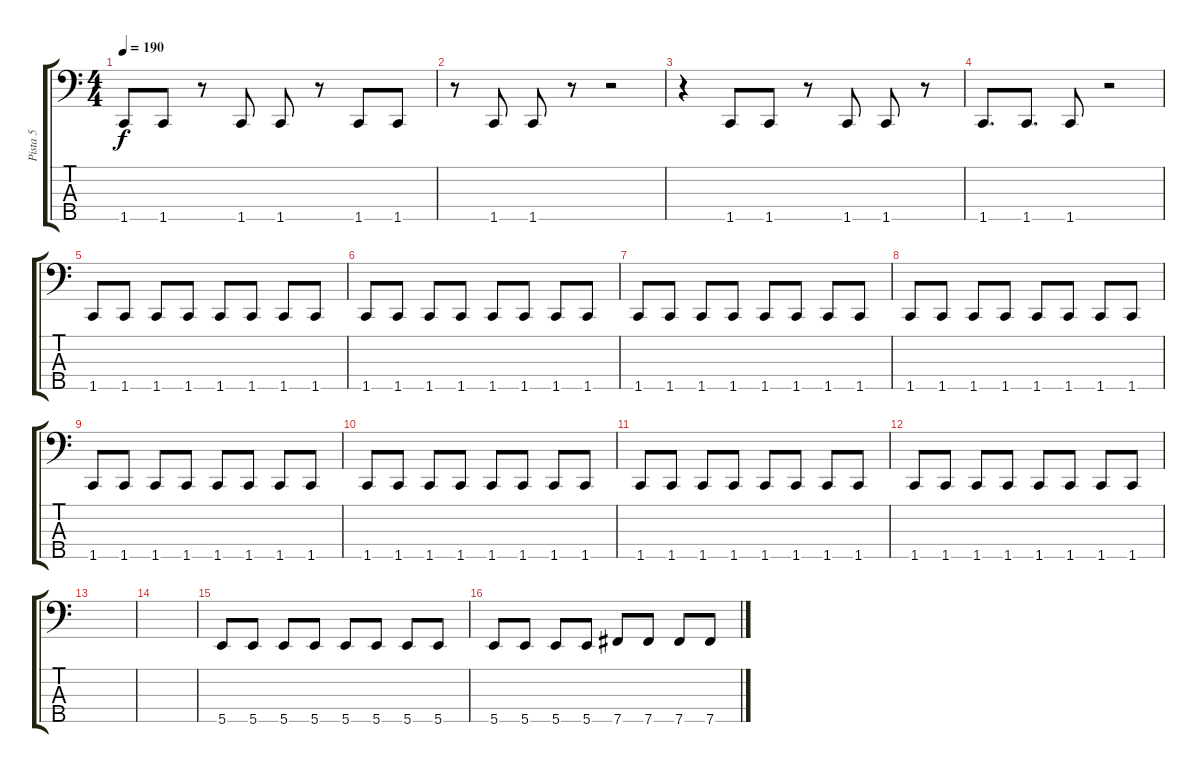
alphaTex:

\track ("Pista 5" "Pista 5") {instrument electricbasspick}
\staff {score tabs}
\tuning (Ab2 E2 B1 Gb1 B0) {hide}
\ts (4 4)
\tempo 190
\clef f4
\ks c
1.5.8{dy f} 1.5.8 r.8 1.5.8 1.5.8 r.8 1.5.8 1.5.8 |
r.8 1.5.8 1.5.8 r.8 r.2 |
r.4 1.5.8 1.5.8 r.8 1.5.8 1.5.8 r.8 |
1.5.8{d} 1.5.8{d} 1.5.8 r.2 |
1.5.8 1.5.8 1.5.8 1.5.8 1.5.8 1.5.8 1.5.8 1.5.8 |
1.5.8 1.5.8 1.5.8 1.5.8 1.5.8 1.5.8 1.5.8 1.5.8 |
1.5.8 1.5.8 1.5.8 1.5.8 1.5.8 1.5.8 1.5.8 1.5.8 |
1.5.8 1.5.8 1.5.8 1.5.8 1.5.8 1.5.8 1.5.8 1.5.8 |
1.5.8 1.5.8 1.5.8 1.5.8 1.5.8 1.5.8 1.5.8 1.5.8 |
1.5.8 1.5.8 1.5.8 1.5.8 1.5.8 1.5.8 1.5.8 1.5.8 |
1.5.8 1.5.8 1.5.8 1.5.8 1.5.8 1.5.8 1.5.8 1.5.8 |
1.5.8 1.5.8 1.5.8 1.5.8 1.5.8 1.5.8 1.5.8 1.5.8 |
|
|
5.5.8 5.5.8 5.5.8 5.5.8 5.5.8 5.5.8 5.5.8 5.5.8 |
5.5.8 5.5.8 5.5.8 5.5.8 7.5.8 7.5.8 7.5.8 7.5.8
